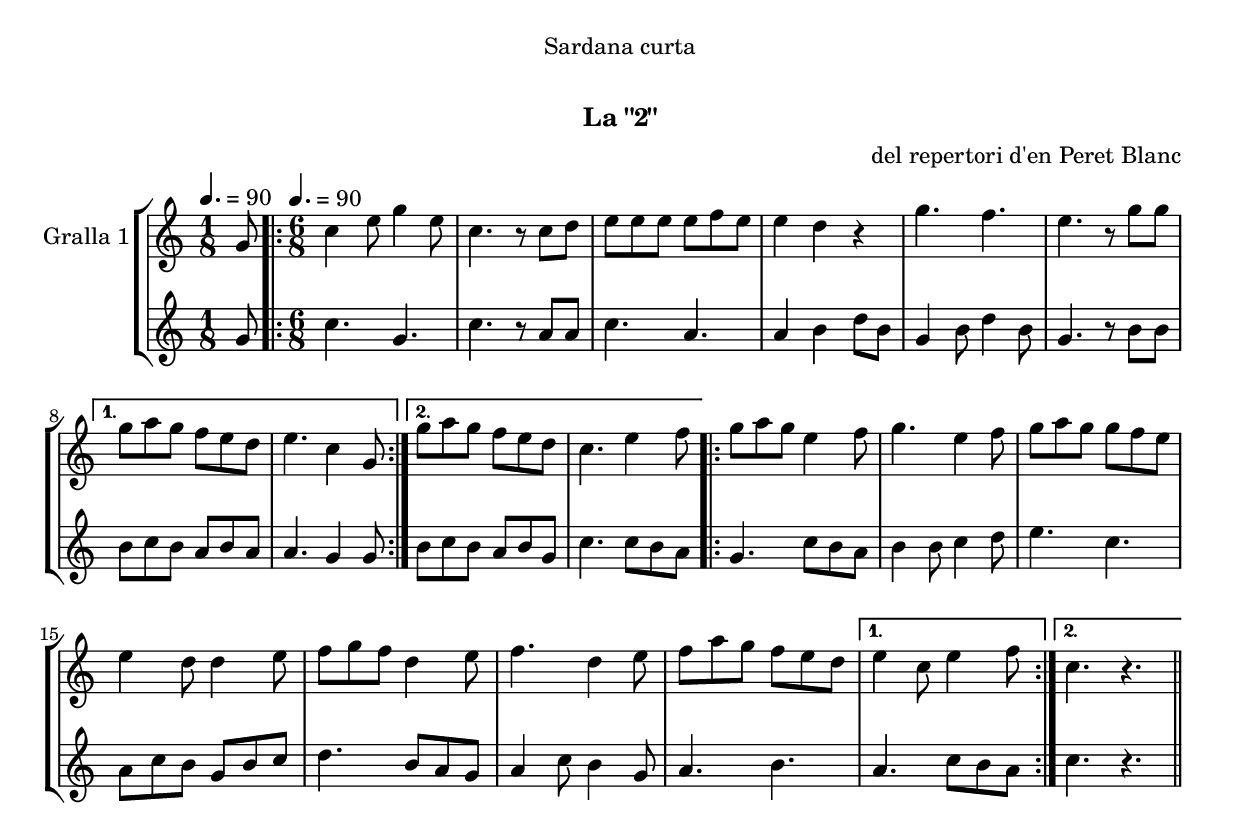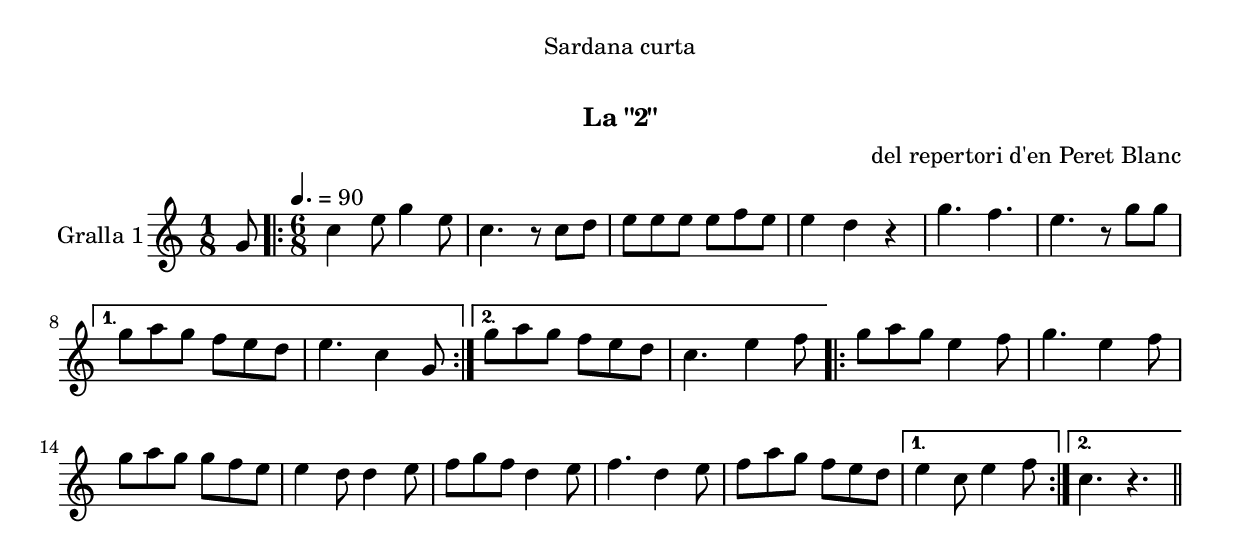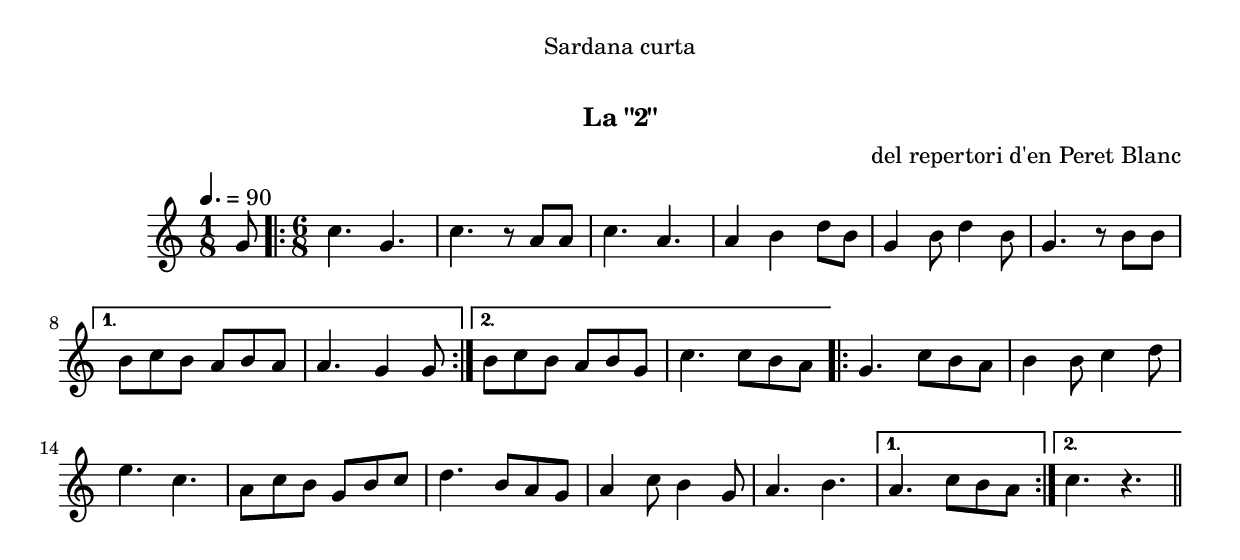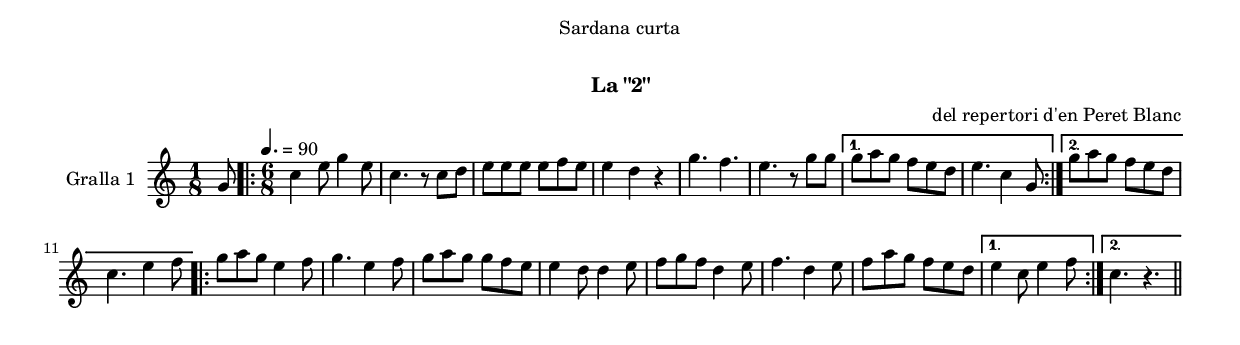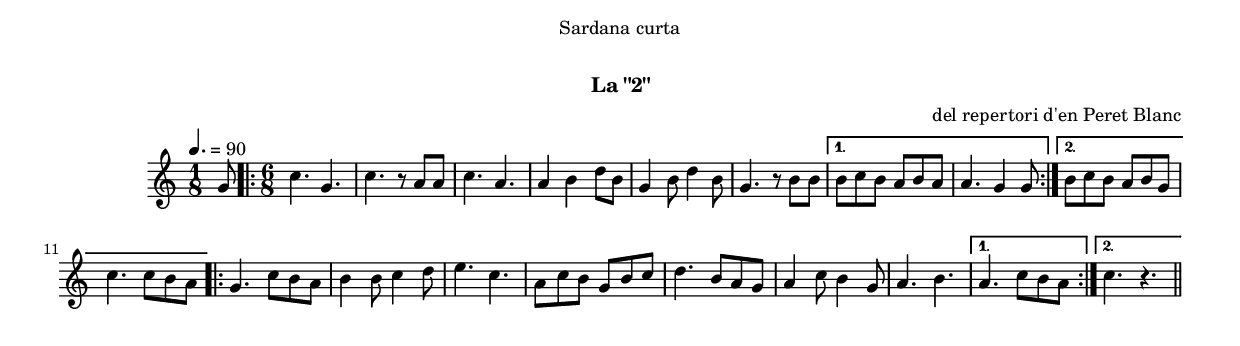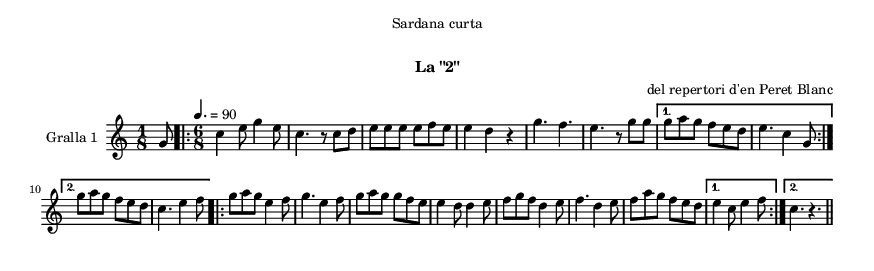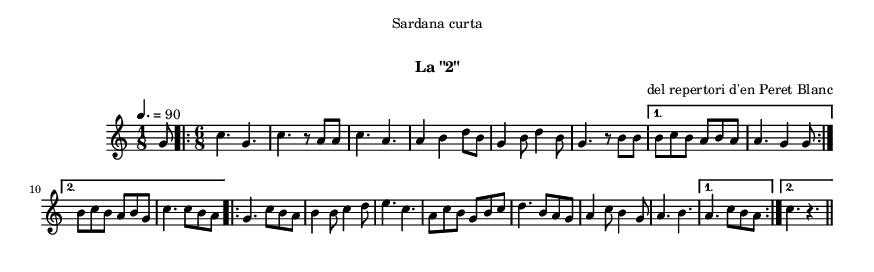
\version "2.16.0"

\header {
  dedication="Sardana curta"
  title="  "
  subtitle="La \"2\""
  subsubtitle=""
  poet=""
  meter=""
  piece=""
  composer="del repertori d'en Peret Blanc"
  arranger=""
  opus=""
  instrument=""
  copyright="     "
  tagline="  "
}

liniaroAa =
\relative g'
{
  \clef treble
  \key c \major
  \time 1/8
  g8 \tempo 4. = 90  |
  \time 6/8   \repeat volta 2 { c4 e8 g4 e8  |
  c4. r8 c d  |
  e8 e e e f e  |
  %05
  e4 d r  |
  g4. f  |
  e4. r8 g g }
  \alternative { { g8 a g f e d  |
  e4. c4 g8 }
  %10
  { g'8 a g f e d  |
  c4. e4 f8 } }
  \repeat volta 2 { g8 a g e4 f8  |
  g4. e4 f8  |
  g8 a g g f e  |
  %15
  e4 d8 d4 e8  |
  f8 g f d4 e8  |
  f4. d4 e8  |
  f8 a g f e d }
  \alternative { { e4 c8 e4 f8 }
  %20
  { c4. r } } \bar "||"
}

liniaroAb =
\relative g'
{
  \tempo 4. = 90
  \clef treble
  \key c \major
  \time 1/8
  g8  |
  \time 6/8   \repeat volta 2 { c4. g  |
  c4. r8 a a  |
  c4. a  |
  %05
  a4 b d8 b  |
  g4 b8 d4 b8  |
  g4. r8 b b }
  \alternative { { b8 c b a b a  |
  a4. g4 g8 }
  %10
  { b8 c b a b g  |
  c4. c8 b a } }
  \repeat volta 2 { g4. c8 b a  |
  b4 b8 c4 d8  |
  e4. c  |
  %15
  a8 c b g b c  |
  d4. b8 a g  |
  a4 c8 b4 g8  |
  a4. b }
  \alternative { { a4. c8 b a }
  %20
  { c4. r } } \bar "||"
}

\book {

\paper {
  print-page-number = false
  #(set-paper-size "a4")
  #(layout-set-staff-size 20)
}

\bookpart {
  \score {
    \new StaffGroup {
      \override Score.RehearsalMark #'self-alignment-X = #LEFT
      <<
        \new Staff \with {instrumentName = #"Gralla 1" } \liniaroAa
        \new Staff \with {instrumentName = #"" } \liniaroAb
      >>
    }
    \layout {}
  }\score { \unfoldRepeats
    \new StaffGroup {
      \override Score.RehearsalMark #'self-alignment-X = #LEFT
      <<
        \new Staff \with {instrumentName = #"Gralla 1" } \liniaroAa
        \new Staff \with {instrumentName = #"" } \liniaroAb
      >>
    }
    \midi {}
  }
}

\bookpart {
  \header {}
  \score {
    \new StaffGroup {
      \override Score.RehearsalMark #'self-alignment-X = #LEFT
      <<
        \new Staff \with {instrumentName = #"Gralla 1" } \liniaroAa
      >>
    }
    \layout {}
  }\score { \unfoldRepeats
    \new StaffGroup {
      \override Score.RehearsalMark #'self-alignment-X = #LEFT
      <<
        \new Staff \with {instrumentName = #"Gralla 1" } \liniaroAa
      >>
    }
    \midi {}
  }
}

\bookpart {
  \header {}
  \score {
    \new StaffGroup {
      \override Score.RehearsalMark #'self-alignment-X = #LEFT
      <<
        \new Staff \with {instrumentName = #"" } \liniaroAb
      >>
    }
    \layout {}
  }\score { \unfoldRepeats
    \new StaffGroup {
      \override Score.RehearsalMark #'self-alignment-X = #LEFT
      <<
        \new Staff \with {instrumentName = #"" } \liniaroAb
      >>
    }
    \midi {}
  }
}

}

\book {

\paper {
  print-page-number = false
  #(set-paper-size "a5landscape")
  #(layout-set-staff-size 16)
}

\bookpart {
  \header {}
  \score {
    \new StaffGroup {
      \override Score.RehearsalMark #'self-alignment-X = #LEFT
      <<
        \new Staff \with {instrumentName = #"Gralla 1" } \liniaroAa
      >>
    }
    \layout {}
  }
}

\bookpart {
  \header {}
  \score {
    \new StaffGroup {
      \override Score.RehearsalMark #'self-alignment-X = #LEFT
      <<
        \new Staff \with {instrumentName = #"" } \liniaroAb
      >>
    }
    \layout {}
  }
}

}

\book {

\paper {
  print-page-number = false
  #(set-paper-size "a6landscape")
  #(layout-set-staff-size 12)
}

\bookpart {
  \header {}
  \score {
    \new StaffGroup {
      \override Score.RehearsalMark #'self-alignment-X = #LEFT
      <<
        \new Staff \with {instrumentName = #"Gralla 1" } \liniaroAa
      >>
    }
    \layout {}
  }
}

\bookpart {
  \header {}
  \score {
    \new StaffGroup {
      \override Score.RehearsalMark #'self-alignment-X = #LEFT
      <<
        \new Staff \with {instrumentName = #"" } \liniaroAb
      >>
    }
    \layout {}
  }
}

}

